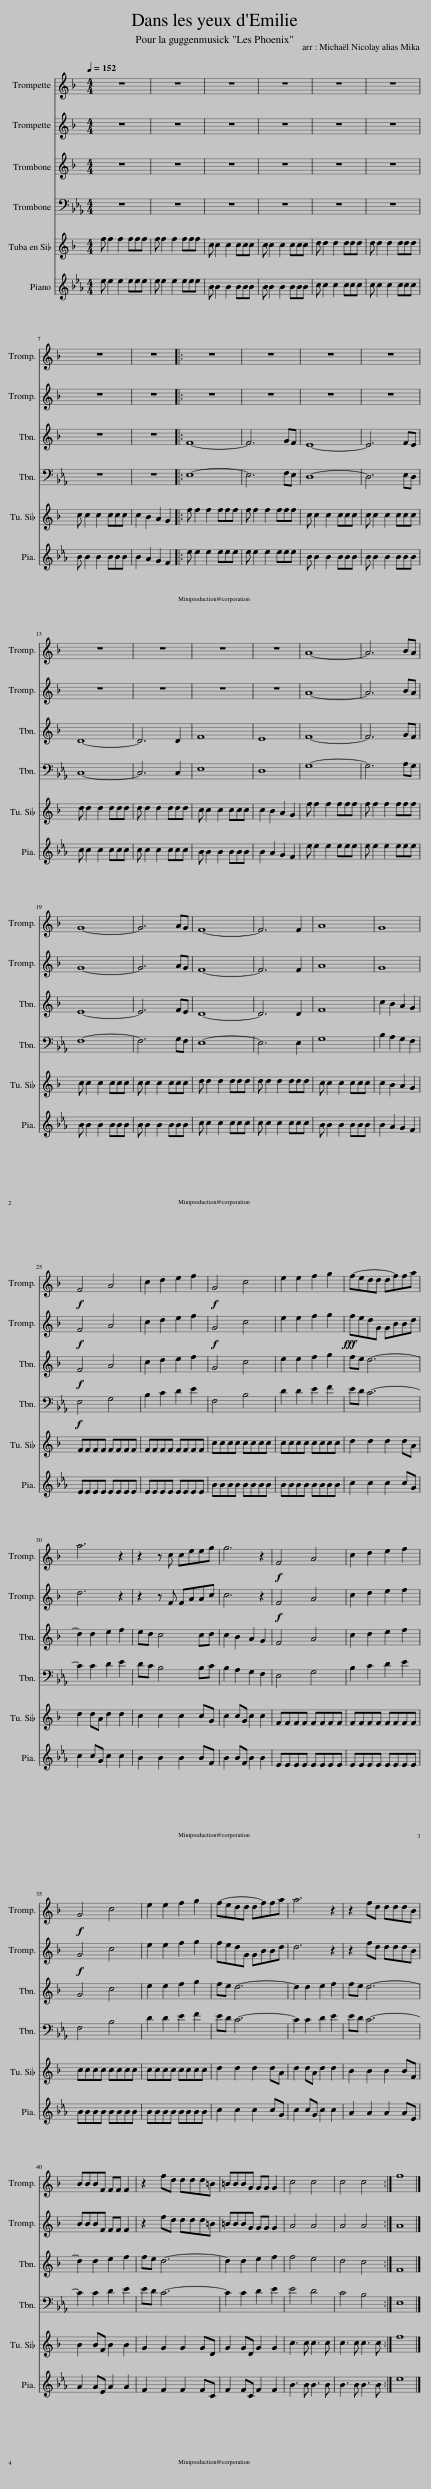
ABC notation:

X:1
%%score 1 2 3 4 5 6
L:1/8
Q:1/4=152
M:4/4
I:linebreak $
K:Eb
V:1 treble transpose=-2
V:2 treble transpose=-2
V:3 treble transpose=-14
V:4 bass
V:5 treble transpose=-26
V:6 treble
V:1
[K:F] z8 | z8 | z8 | z8 | z8 | %5
 z8 |$ z8 | z8 |: z8 | z8 | %10
 z8 | z8 |$ z8 | z8 | z8 | %15
 z8 | A8- | A6 BA |$ G8- | G6 AG | %20
 F8- | F6 F2 | A8 | G8 |$!f! F4 A4 | %25
 c2 d2 e2 f2 |!f! G4 c4 | e2 e2 f2 g2 | f-edd dffa |$ a6 z2 | %30
 z2 z c ceeg | g6 z2 |!f! F4 A4 | c2 d2 e2 f2 |$!f! G4 c4 | %35
 e2 e2 f2 g2 | f-edd dffa | a6 z2 | z2 fd dddB |$ BBBF FF F2 | %40
 z2 fd ddd=B | =BBBG GG G2 | c4 c4 | c4 c4 :| f8 |] %45
V:2
[K:F] z8 | z8 | z8 | z8 | z8 | %5
 z8 |$ z8 | z8 |: z8 | z8 | %10
 z8 | z8 |$ z8 | z8 | z8 | %15
 z8 | A8- | A6 BA |$ G8- | G6 AG | %20
 F8- | F6 F2 | A8 | G8 |$!f! F4 A4 | %25
 c2 d2 e2 f2 |!f! G4 c4 | e2 e2 f2 g2 |!fff! fedG GBBd |$ d6 z2 | %30
 z2 z F FAAc | c6 z2 |!f! F4 A4 | c2 d2 e2 f2 |$!f! G4 c4 | %35
 e2 e2 f2 g2 | fedG GBBd | d6 z2 | z2 fd dddB |$ BBBF FF F2 | %40
 z2 fd ddd=B | =BBBG GG G2 | A4 A4 | A4 A4 :| A8 |] %45
V:3
[K:F] z8 | z8 | z8 | z8 | z8 | %5
 z8 |$ z8 | z8 |: F8- | F6 GF | %10
 E8- | E6 FE |$ D8- | D6 D2 | F8 | %15
 E8 | F8- | F6 GF |$ E8- | E6 FE | %20
 D8- | D6 D2 | F8 | c2 B2 A2 G2 |$!f! F4 A4 | %25
 c2 d2 e2 f2 | G4 c4 | e2 e2 f2 g2 | fe d6- |$ d2 d2 e2 f2 | %30
 ed c4 cd | c2 B2 A2 G2 | F4 A4 | c2 d2 e2 f2 |$ G4 c4 | %35
 e2 e2 f2 g2 | fe d6- | d2 d2 e2 f2 | fe d6- |$ d2 d2 e2 f2 | %40
 fe d6- | d2 d2 e2 f2 | f4 e4 | d4 c4 :| F8 |] %45
V:4
 z8 | z8 | z8 | z8 | z8 | %5
 z8 |$ z8 | z8 |: E,8- | E,6 F,E, | %10
 D,8- | D,6 E,D, |$ C,8- | C,6 C,2 | E,8 | %15
 D,8 | G,8- | G,6 A,G, |$ F,8- | F,6 G,F, | %20
 E,8- | E,6 E,2 | G,8 | B,2 A,2 G,2 F,2 |$!f! E,4 G,4 | %25
 B,2 C2 D2 E2 | F,4 B,4 | D2 D2 E2 F2 | ED C6- |$ C2 C2 D2 E2 | %30
 DC B,4 B,C | B,2 A,2 G,2 F,2 | E,4 G,4 | B,2 C2 D2 E2 |$ F,4 B,4 | %35
 D2 D2 E2 F2 | ED C6- | C2 C2 D2 E2 | ED C6- |$ C2 C2 D2 E2 | %40
 ED C6- | C2 C2 D2 E2 | E4 D4 | C4 B,4 :| E,8 |] %45
V:5
[K:F] f f2 f2 fff | f f2 f2 fff | c c2 c2 ccc | c c2 c2 ccc | d d2 d2 ddd | %5
 d d2 d2 ddd |$ c c2 c2 ccc | c2 B2 A2 G2 |: f f2 f2 fff | f f2 f2 fff | %10
 c c2 c2 ccc | c c2 c2 ccc |$ d d2 d2 ddd | d d2 d2 ddd | c c2 c2 ccc | %15
 c2 B2 A2 G2 | f f2 f2 fff | f f2 f2 fff |$ c c2 c2 ccc | c c2 c2 ccc | %20
 d d2 d2 ddd | d d2 d2 ddd | c c2 c2 ccc | c2 B2 A2 G2 |$ FFFF FFFF | %25
 FFFF FFFF | cccc cccc | cccc cccc | d2 d2 d2 dA |$ d2 dA d2 d2 | %30
 c2 c2 c2 cG | c2 cG c2 c2 | FFFF FFFF | FFFF FFFF |$ cccc cccc | %35
 cccc cccc | d2 d2 d2 dA | d2 dA d2 d2 | B2 B2 B2 BF |$ B2 BF B2 B2 | %40
 G2 G2 G2 GD | G2 GD G2 G2 | c3 c c3 c | c3 c c3 c :| f8 |] %45
V:6
 e e2 e2 eee | e e2 e2 eee | B B2 B2 BBB | B B2 B2 BBB | c c2 c2 ccc | %5
 c c2 c2 ccc |$ B B2 B2 BBB | B2 A2 G2 F2 |: e e2 e2 eee | e e2 e2 eee | %10
 B B2 B2 BBB | B B2 B2 BBB |$ c c2 c2 ccc | c c2 c2 ccc | B B2 B2 BBB | %15
 B2 A2 G2 F2 | e e2 e2 eee | e e2 e2 eee |$ B B2 B2 BBB | B B2 B2 BBB | %20
 c c2 c2 ccc | c c2 c2 ccc | B B2 B2 BBB | B2 A2 G2 F2 |$ EEEE EEEE | %25
 EEEE EEEE | BBBB BBBB | BBBB BBBB | c2 c2 c2 cG |$ c2 cG c2 c2 | %30
 B2 B2 B2 BF | B2 BF B2 B2 | EEEE EEEE | EEEE EEEE |$ BBBB BBBB | %35
 BBBB BBBB | c2 c2 c2 cG | c2 cG c2 c2 | A2 A2 A2 AE |$ A2 AE A2 A2 | %40
 F2 F2 F2 FC | F2 FC F2 F2 | B3 B B3 B | B3 B B3 B :| e8 |] %45
